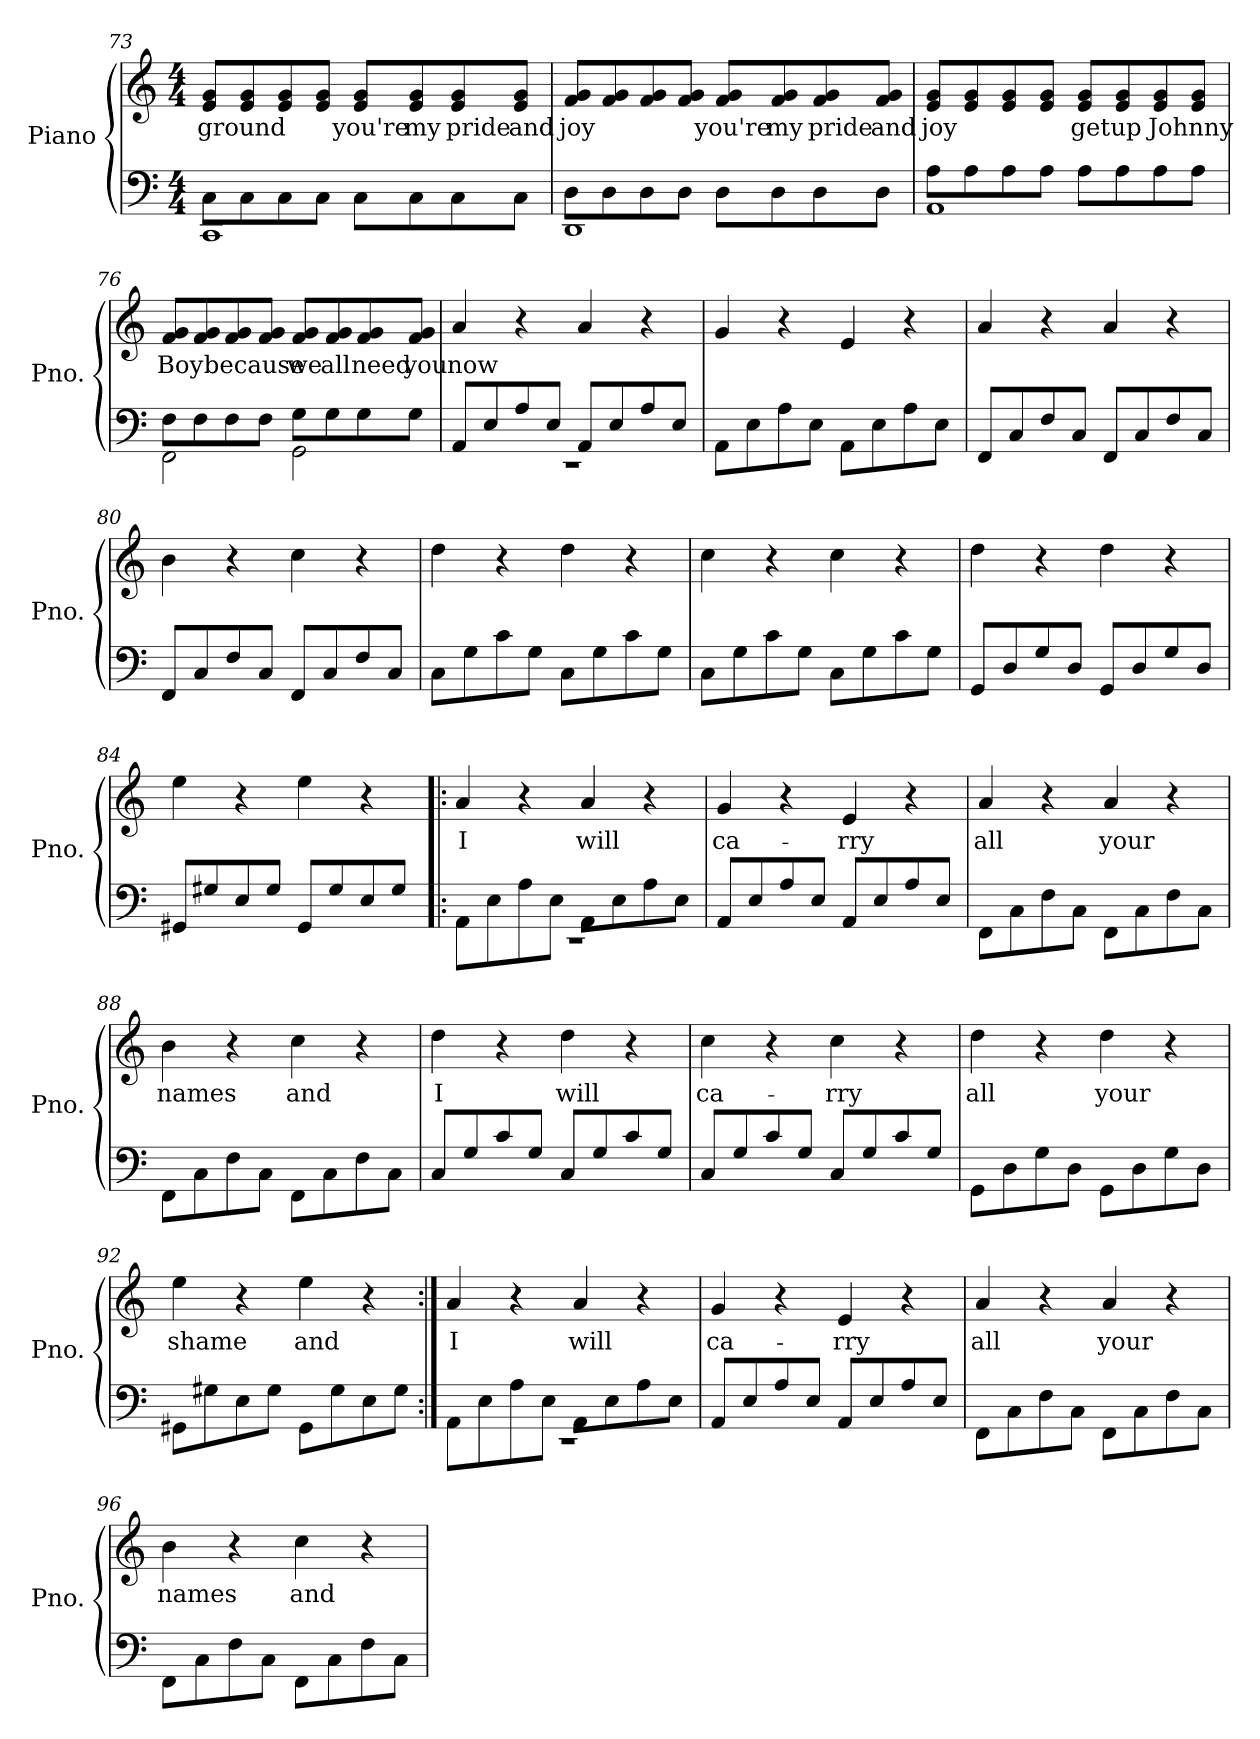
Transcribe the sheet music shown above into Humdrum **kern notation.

**kern	**kern	**text
*part1	*part1	*part1
*staff2	*staff1	*staff1
*I"Piano	*	*
*I'Pno.	*	*
*clefF4	*clefG2	*
*k[]	*k[]	*
*M4/4	*M4/4	*
=73	=73	=73
*^	*	*
8C\L	1CC	8e/ 8g/L	ground
8C\	.	8e/ 8g/	.
8C\	.	8e/ 8g/	.
8C\J	.	8e/ 8g/J	.
8C\L	.	8e/ 8g/L	you're
8C\	.	8e/ 8g/	my
8C\	.	8e/ 8g/	pride
8C\J	.	8e/ 8g/J	and
!!LO:PB:g=z
=74	=74	=74	=74
8D\L	1DD	8f/ 8g/L	joy
8D\	.	8f/ 8g/	.
8D\	.	8f/ 8g/	.
8D\J	.	8f/ 8g/J	.
8D\L	.	8f/ 8g/L	you're
8D\	.	8f/ 8g/	my
8D\	.	8f/ 8g/	pride
8D\J	.	8f/ 8g/J	and
=75	=75	=75	=75
8A\L	1AA	8e/ 8g/L	joy
8A\	.	8e/ 8g/	.
8A\	.	8e/ 8g/	.
8A\J	.	8e/ 8g/J	.
8A\L	.	8e/ 8g/L	get
8A\	.	8e/ 8g/	up
8A\	.	8e/ 8g/	Johnny
8A\J	.	8e/ 8g/J	.
!!LO:LB:g=z
=76	=76	=76	=76
8F\L	2FF\	8f/ 8g/L	Boy
8F\	.	8f/ 8g/	.
8F\	.	8f/ 8g/	because
8F\J	.	8f/ 8g/J	.
8G\L	2GG\	8f/ 8g/L	we
8G\	.	8f/ 8g/	all
8G\	.	8f/ 8g/	need
8G\J	.	8f/ 8g/J	you
=77	=77	=77	=77
8AA/L	1r	4a/	now
8E/	.	.	.
8A/	.	4r	.
8E/J	.	.	.
8AA/L	.	4a/	.
8E/	.	.	.
8A/	.	4r	.
8E/J	.	.	.
*v	*v	*	*
=78	=78	=78
8AA\L	4g/	.
8E\	.	.
8A\	4r	.
8E\J	.	.
8AA\L	4e/	.
8E\	.	.
8A\	4r	.
8E\J	.	.
=79	=79	=79
8FF/L	4a/	.
8C/	.	.
8F/	4r	.
8C/J	.	.
8FF/L	4a/	.
8C/	.	.
8F/	4r	.
8C/J	.	.
!!LO:LB:g=z
=80	=80	=80
8FF/L	4b\	.
8C/	.	.
8F/	4r	.
8C/J	.	.
8FF/L	4cc\	.
8C/	.	.
8F/	4r	.
8C/J	.	.
=81	=81	=81
8C\L	4dd\	.
8G\	.	.
8c\	4r	.
8G\J	.	.
8C\L	4dd\	.
8G\	.	.
8c\	4r	.
8G\J	.	.
=82	=82	=82
8C\L	4cc\	.
8G\	.	.
8c\	4r	.
8G\J	.	.
8C\L	4cc\	.
8G\	.	.
8c\	4r	.
8G\J	.	.
=83	=83	=83
8GG/L	4dd\	.
8D/	.	.
8G/	4r	.
8D/J	.	.
8GG/L	4dd\	.
8D/	.	.
8G/	4r	.
8D/J	.	.
=84	=84	=84
8GG#X/L	4ee\	.
8G#X/	.	.
8E/	4r	.
8G#/J	.	.
8GG#/L	4ee\	.
8G#/	.	.
8E/	4r	.
8G#/J	.	.
!!LO:LB:g=z
=85!|:	=85!|:	=85!|:
*^	*	*
8AA\L	1r	4a/	I
8E\	.	.	.
8A\	.	4r	.
8E\J	.	.	.
8AA\L	.	4a/	will
8E\	.	.	.
8A\	.	4r	.
8E\J	.	.	.
*v	*v	*	*
=86	=86	=86
8AA/L	4g/	ca-
8E/	.	.
8A/	4r	.
8E/J	.	.
8AA/L	4e/	-rry
8E/	.	.
8A/	4r	.
8E/J	.	.
=87	=87	=87
8FF\L	4a/	all
8C\	.	.
8F\	4r	.
8C\J	.	.
8FF\L	4a/	your
8C\	.	.
8F\	4r	.
8C\J	.	.
=88	=88	=88
8FF\L	4b\	names
8C\	.	.
8F\	4r	.
8C\J	.	.
8FF\L	4cc\	and
8C\	.	.
8F\	4r	.
8C\J	.	.
=89	=89	=89
8C/L	4dd\	I
8G/	.	.
8c/	4r	.
8G/J	.	.
8C/L	4dd\	will
8G/	.	.
8c/	4r	.
8G/J	.	.
!!LO:LB:g=z
=90	=90	=90
8C/L	4cc\	ca-
8G/	.	.
8c/	4r	.
8G/J	.	.
8C/L	4cc\	-rry
8G/	.	.
8c/	4r	.
8G/J	.	.
=91	=91	=91
8GG\L	4dd\	all
8D\	.	.
8G\	4r	.
8D\J	.	.
8GG\L	4dd\	your
8D\	.	.
8G\	4r	.
8D\J	.	.
=92	=92	=92
8GG#X\L	4ee\	shame
8G#X\	.	.
8E\	4r	.
8G#\J	.	.
8GG#\L	4ee\	and
8G#\	.	.
8E\	4r	.
8G#\J	.	.
=93:|!	=93:|!	=93:|!
*^	*	*
8AA\L	1r	4a/	I
8E\	.	.	.
8A\	.	4r	.
8E\J	.	.	.
8AA\L	.	4a/	will
8E\	.	.	.
8A\	.	4r	.
8E\J	.	.	.
*v	*v	*	*
=94	=94	=94
8AA/L	4g/	ca-
8E/	.	.
8A/	4r	.
8E/J	.	.
8AA/L	4e/	-rry
8E/	.	.
8A/	4r	.
8E/J	.	.
!!LO:PB:g=z
=95	=95	=95
8FF\L	4a/	all
8C\	.	.
8F\	4r	.
8C\J	.	.
8FF\L	4a/	your
8C\	.	.
8F\	4r	.
8C\J	.	.
=96	=96	=96
8FF\L	4b\	names
8C\	.	.
8F\	4r	.
8C\J	.	.
8FF\L	4cc\	and
8C\	.	.
8F\	4r	.
8C\J	.	.
=	=	=
*-	*-	*-
